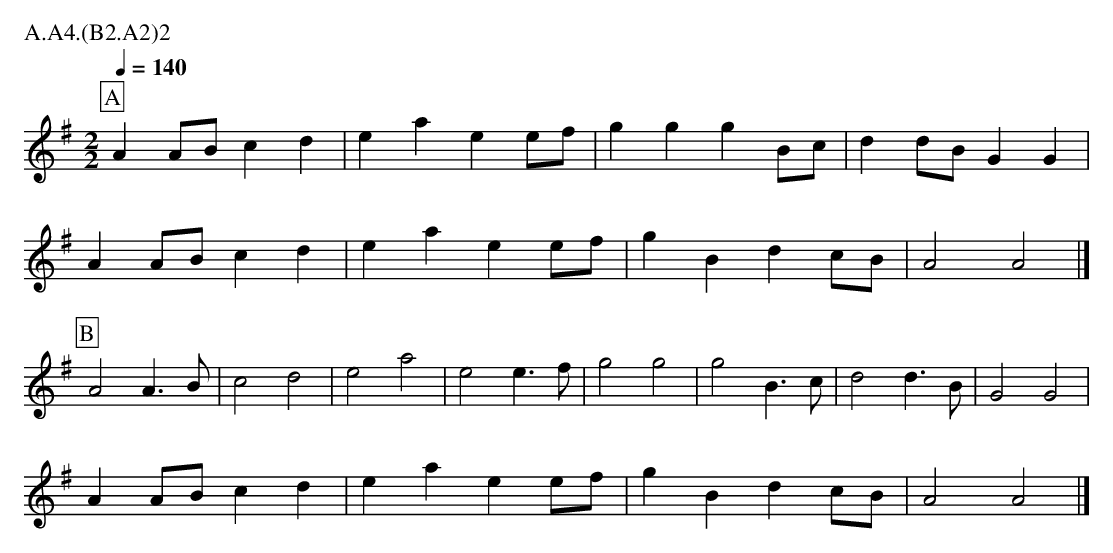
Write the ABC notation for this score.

X:1
T:Go and 'list for a Sailor Sherborne
W:
W: Key A Dorian
M:2/2
L:1/8
Q: 1/4=140
P:A.A4.(B2.A2)2
K:Ador
P:A
A2AB c2d2|e2a2 e2ef|g2g2 g2Bc|d2dB G2G2|
A2AB c2d2|e2a2 e2ef|g2B2 d2cB|A4 A4 |]
P:B
A4 A3B |c4 d4 |e4 a4 |e4 e3f |\
g4 g4 |g4 B3c |d4 d3B |G4 G4 |
A2AB c2d2|e2a2 e2ef|g2B2 d2cB|A4 A4 |]
